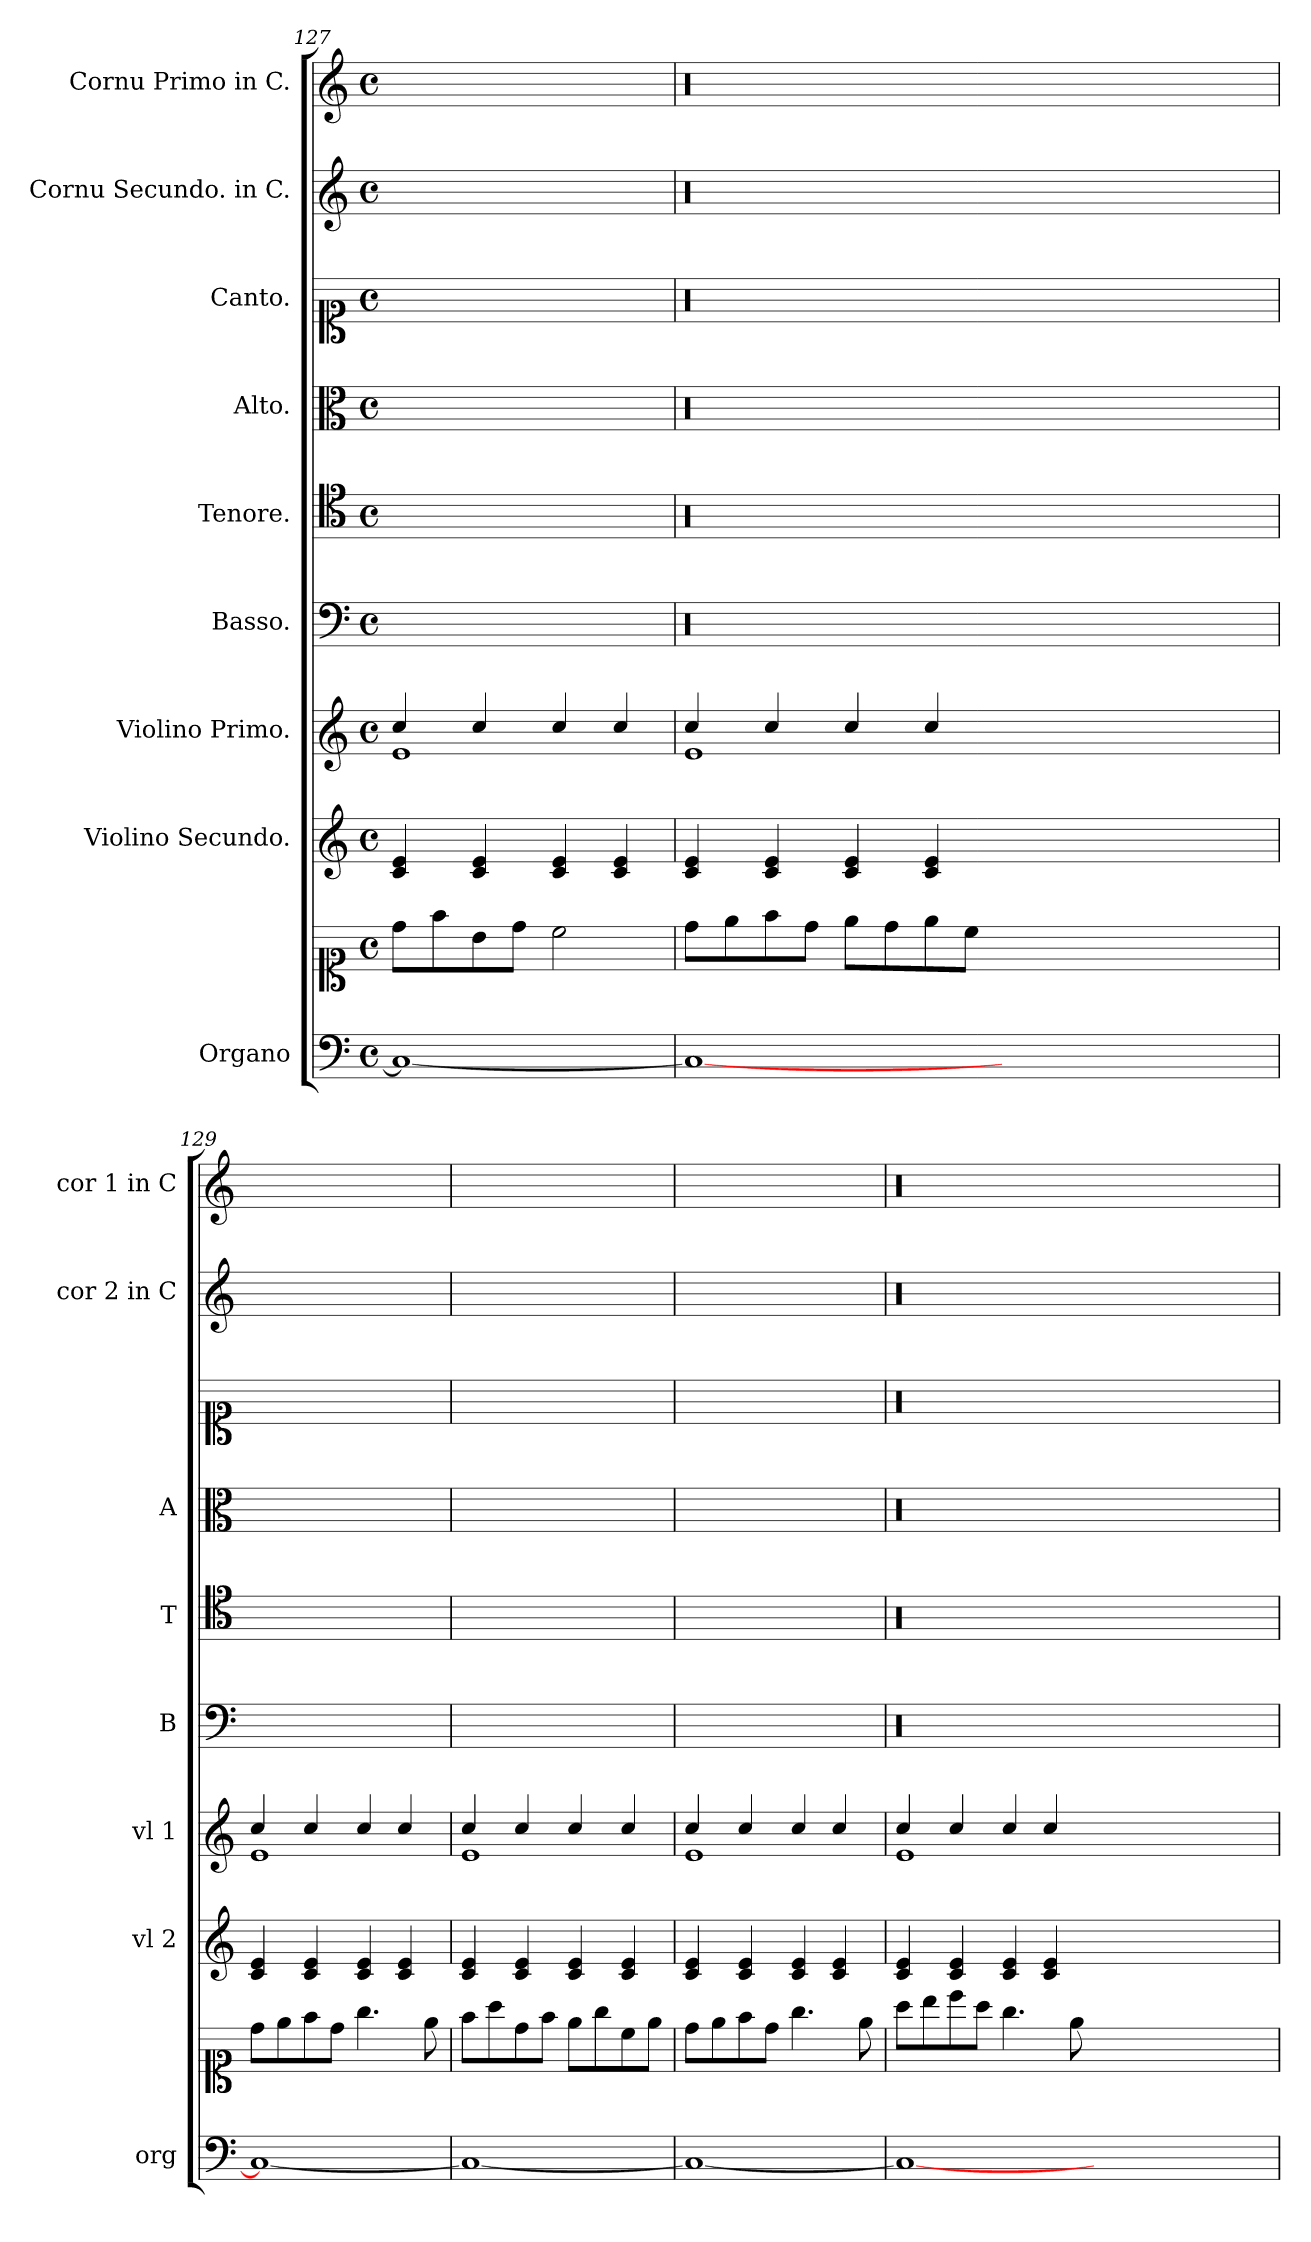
**kern	**kern	**kern	**kern	**kern	**kern	**kern	**kern	**kern	**kern
*part9	*part9	*part8	*part7	*part6	*part5	*part4	*part3	*part2	*part1
*staff10	*staff9	*staff8	*staff7	*staff6	*staff5	*staff4	*staff3	*staff2	*staff1
*I"Organo	*	*I"Violino Secundo.	*I"Violino Primo.	*I"Basso.	*I"Tenore.	*I"Alto.	*I"Canto.	*I"Cornu Secundo. in C.	*I"Cornu Primo in C.
*I'org	*	*I'vl 2	*I'vl 1	*I'B	*I'T	*I'A	*	*I'cor 2 in C	*I'cor 1 in C
*clefF4	*clefC1	*clefG2	*clefG2	*clefF4	*clefC4	*clefC3	*clefC1	*clefG2	*clefG2
*k[]	*k[]	*k[]	*k[]	*k[]	*k[]	*k[]	*k[]	*k[]	*k[]
*M4/4	*M4/4	*M4/4	*M4/4	*M4/4	*M4/4	*M4/4	*M4/4	*M4/4	*M4/4
*met(c)	*met(c)	*met(c)	*met(c)	*met(c)	*met(c)	*met(c)	*met(c)	*met(c)	*met(c)
=127	=127	=127	=127	=127	=127	=127	=127	=127	=127
*	*	*	*^	*	*	*	*	*	*
1C_>	8dd\L	4c/ 4e/	4cc/	1e	1ryy	1ryy	1ryy	1ryy	1ryy	1ryy
.	8ff\	.	.	.	.	.	.	.	.	.
.	8b\	4c/ 4e/	4cc/	.	.	.	.	.	.	.
.	8dd\J	.	.	.	.	.	.	.	.	.
.	2cc\	4c/ 4e/	4cc/	.	.	.	.	.	.	.
.	.	4c/ 4e/	4cc/	.	.	.	.	.	.	.
=128	=128	=128	=128	=128	=128	=128	=128	=128	=128	=128
1C_>	8dd\L	4c/ 4e/	4cc/	1e	00r	00r	00r	00r	00r	00r
.	8ee\	.	.	.	.	.	.	.	.	.
.	8ff\	4c/ 4e/	4cc/	.	.	.	.	.	.	.
.	8dd\J	.	.	.	.	.	.	.	.	.
.	8ee\L	4c/ 4e/	4cc/	.	.	.	.	.	.	.
.	8dd\	.	.	.	.	.	.	.	.	.
.	8ee\	4c/ 4e/	4cc/	.	.	.	.	.	.	.
.	8cc\J	.	.	.	.	.	.	.	.	.
0.ryy	0.ryy	0.ryy	0.ryy	0.ryy	.	.	.	.	.	.
=129	=129	=129	=129	=129	=129	=129	=129	=129	=129	=129
1C_>	8dd\L	4c/ 4e/	4cc/	1e	1ryy	1ryy	1ryy	1ryy	1ryy	1ryy
.	8ee\	.	.	.	.	.	.	.	.	.
.	8ff\	4c/ 4e/	4cc/	.	.	.	.	.	.	.
.	8dd\J	.	.	.	.	.	.	.	.	.
.	4.gg\	4c/ 4e/	4cc/	.	.	.	.	.	.	.
.	.	4c/ 4e/	4cc/	.	.	.	.	.	.	.
.	8ee\	.	.	.	.	.	.	.	.	.
=130	=130	=130	=130	=130	=130	=130	=130	=130	=130	=130
1C_>	8ff\L	4c/ 4e/	4cc/	1e	1ryy	1ryy	1ryy	1ryy	1ryy	1ryy
.	8aa\	.	.	.	.	.	.	.	.	.
.	8dd\	4c/ 4e/	4cc/	.	.	.	.	.	.	.
.	8ff\J	.	.	.	.	.	.	.	.	.
.	8ee\L	4c/ 4e/	4cc/	.	.	.	.	.	.	.
.	8gg\	.	.	.	.	.	.	.	.	.
.	8cc\	4c/ 4e/	4cc/	.	.	.	.	.	.	.
.	8ee\J	.	.	.	.	.	.	.	.	.
=131	=131	=131	=131	=131	=131	=131	=131	=131	=131	=131
1C_>	8dd\L	4c/ 4e/	4cc/	1e	1ryy	1ryy	1ryy	1ryy	1ryy	1ryy
.	8ee\	.	.	.	.	.	.	.	.	.
.	8ff\	4c/ 4e/	4cc/	.	.	.	.	.	.	.
.	8dd\J	.	.	.	.	.	.	.	.	.
.	4.gg\	4c/ 4e/	4cc/	.	.	.	.	.	.	.
.	.	4c/ 4e/	4cc/	.	.	.	.	.	.	.
.	8ee\	.	.	.	.	.	.	.	.	.
=132	=132	=132	=132	=132	=132	=132	=132	=132	=132	=132
1C_>	8aa\L	4c/ 4e/	4cc/	1e	00r	00r	00r	00r	00r	00r
.	8bb\	.	.	.	.	.	.	.	.	.
.	8ccc\	4c/ 4e/	4cc/	.	.	.	.	.	.	.
.	8aa\J	.	.	.	.	.	.	.	.	.
.	4.gg\	4c/ 4e/	4cc/	.	.	.	.	.	.	.
.	.	4c/ 4e/	4cc/	.	.	.	.	.	.	.
.	8ee\	.	.	.	.	.	.	.	.	.
0.ryy	0.ryy	0.ryy	0.ryy	0.ryy	.	.	.	.	.	.
*	*	*	*v	*v	*	*	*	*	*	*
=	=	=	=	=	=	=	=	=	=
*-	*-	*-	*-	*-	*-	*-	*-	*-	*-
